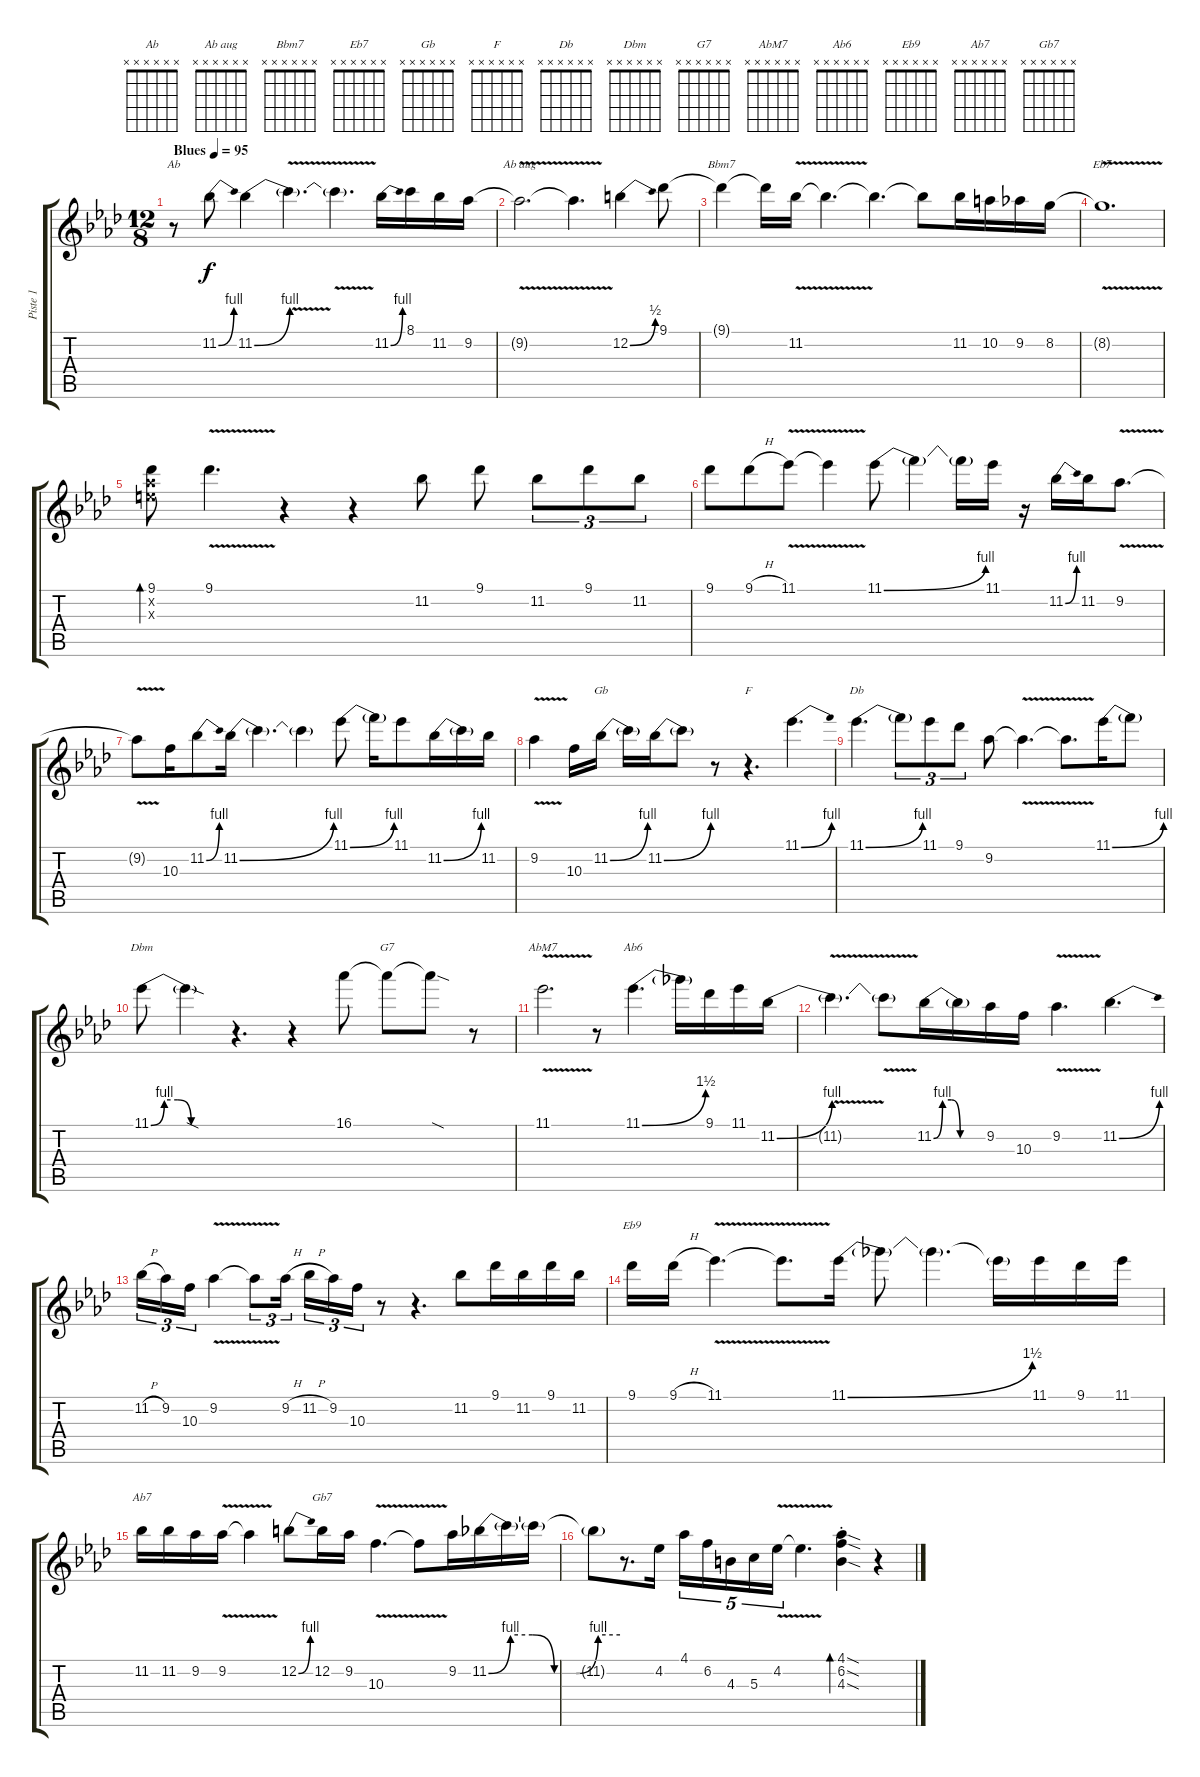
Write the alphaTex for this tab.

\track ("Piste 1" "Piste 1") {instrument electricguitarjazz}
\staff {score tabs}
\tuning (E4 B3 G3 D3 A2 E2) {hide}
\chord ("Ab" x x x x x x)
\chord ("Ab aug" x x x x x x)
\chord ("Bbm7" x x x x x x)
\chord ("Eb7" x x x x x x)
\chord ("Gb" x x x x x x)
\chord ("F" x x x x x x)
\chord ("Db" x x x x x x)
\chord ("Dbm" x x x x x x)
\chord ("G7" x x x x x x)
\chord ("AbM7" x x x x x x)
\chord ("Ab6" x x x x x x)
\chord ("Eb9" x x x x x x)
\chord ("Ab7" x x x x x x)
\chord ("Gb7" x x x x x x)
\ts (12 8)
\tempo (95 "Blues")
\clef g2
\ks ab
r.8{ch "Ab" dy f instrument electricguitarjazz} 11.2{be (bend 0 0 60 4)}.8 11.2{be (bend 0 0 60 4)}.4 11.2{v t}.4{d} 11.2{t}.4{d} 11.2{be (bend 0 0 60 4)}.16 8.1.16 11.2.16 9.2.16 |
9.2{v t}.2{d ch "Ab aug"} 9.2{t}.4{d} 12.2{be (bend 0 0 60 2)}.4 9.1.8 |
9.1{t}.4{ch "Bbm7"} 9.1{t}.16 11.2{v}.16 11.2{t}.4{d} 11.2{t}.4{d} 11.2{t}.8 11.2.16 10.2.16 9.2.16 8.2.16 |
8.2{v t}.1{d ch "Eb7"} |
(9.1 9.2{x} 9.3{x}).8{bd 120} 9.1{v}.4{d} r.4 r.4 11.2.8 9.1.8 11.2.8{tu (3 2)} 9.1.8{tu (3 2)} 11.2.8{tu (3 2)} |
9.1.8 9.1{h}.8 11.1{v}.8 11.1{t}.4 11.1{be (bend 0 0 60 4)}.8 11.1{t}.4 11.1{t}.16 11.1.16 r.16 11.2{be (bend 0 0 60 4)}.16 11.2.16 9.2{v}.8{d} |
9.2{t}.8 10.3.16 11.2{be (bend 0 0 60 4)}.8 11.2{be (bend 0 0 60 4)}.16 11.2{t}.4{d} 11.2{t}.4 11.1{be (bend 0 0 60 4)}.8 11.1{t}.16 11.1.8 11.2{be (bend 0 0 60 4)}.16 11.2{t}.16 11.2.16 |
9.2{v}.4 10.3.16 11.2{be (bend 0 0 60 4)}.16{ch "Gb"} 11.2{t}.16 11.2{be (bend 0 0 60 4)}.16 11.2{t}.8 r.8 r.4{d ch "F"} 11.1{be (bend 0 0 60 4)}.4{d} |
11.1{be (bend 0 0 60 4)}.4{d ch "Db"} 11.1{t}.8{tu (3 2)} 11.1.8{tu (3 2)} 9.1.8{tu (3 2)} 9.2.8 9.2{v t}.4{d} 9.2{t}.8{d} 11.1{be (bend 0 0 60 4)}.16 11.1{t}.8 |
11.1{be (custom 0 0 10 4 20 4 30 0 60 0)}.8{ch "Dbm"} 11.1{sod t}.4 r.4{d} r.4 16.1.8 16.1{t}.8{ch "G7"} 16.1{sod t}.8 r.8 |
11.1{v}.2{d ch "AbM7"} r.8 11.1{be (bend 0 0 60 6)}.4{d ch "Ab6"} 11.1{t}.16 9.1.16 11.1.16 11.2{be (bend 0 0 60 4)}.16 |
11.2{v t}.4{d} 11.2{t}.8 11.2{be (custom 0 0 10 4 20 4 30 0 60 0)}.16 11.2{t}.16 9.2.16 10.3.16 9.2{v}.4{d} 11.2{be (bend 0 0 60 4)}.4{d} |
11.2{h}.16{tu (3 2)} 9.2.16{tu (3 2)} 10.3.16{tu (3 2)} 9.2{v}.4 9.2{t}.8{tu (3 2)} 9.2{h}.16{tu (3 2) beam splitsecondary} 11.2{h}.16{tu (3 2)} 9.2.16{tu (3 2)} 10.3.16{tu (3 2)} r.8 r.4{d} 11.2.8 9.1.16 11.2.16 9.1.16 11.2.16 |
9.1.16{ch "Eb9"} 9.1{h}.16 11.1{v}.4{d} 11.1{t}.8{d} 11.1{be (bend 0 0 60 6)}.16 11.1{t}.8 11.1{t}.4{d} 11.1{t}.16 11.1.16 9.1.16 11.1.16 |
11.2.16{ch "Ab7"} 11.2.16 9.2.16 9.2{v}.16 9.2{t}.4 12.2{be (bend 0 0 60 4)}.8 12.2.16{ch "Gb7"} 9.2.16 10.3{v}.4{d} 10.3{t}.8 9.2.16 11.2{be (custom 0 0 10 4 20 4 30 0 40 0 50 4 60 4)}.16 11.2{t}.16 11.2{t}.16 |
11.2{t}.8 r.8{d} 4.2.16 4.1.16{tu (5 4)} 6.2.16{tu (5 4)} 4.3.16{tu (5 4)} 5.3.16{tu (5 4)} 4.2{v}.16{tu (5 4)} 4.2{t}.4{d} (4.1{sod} 6.2{sod st} 4.3{sod}).4{bd 30} r.4
